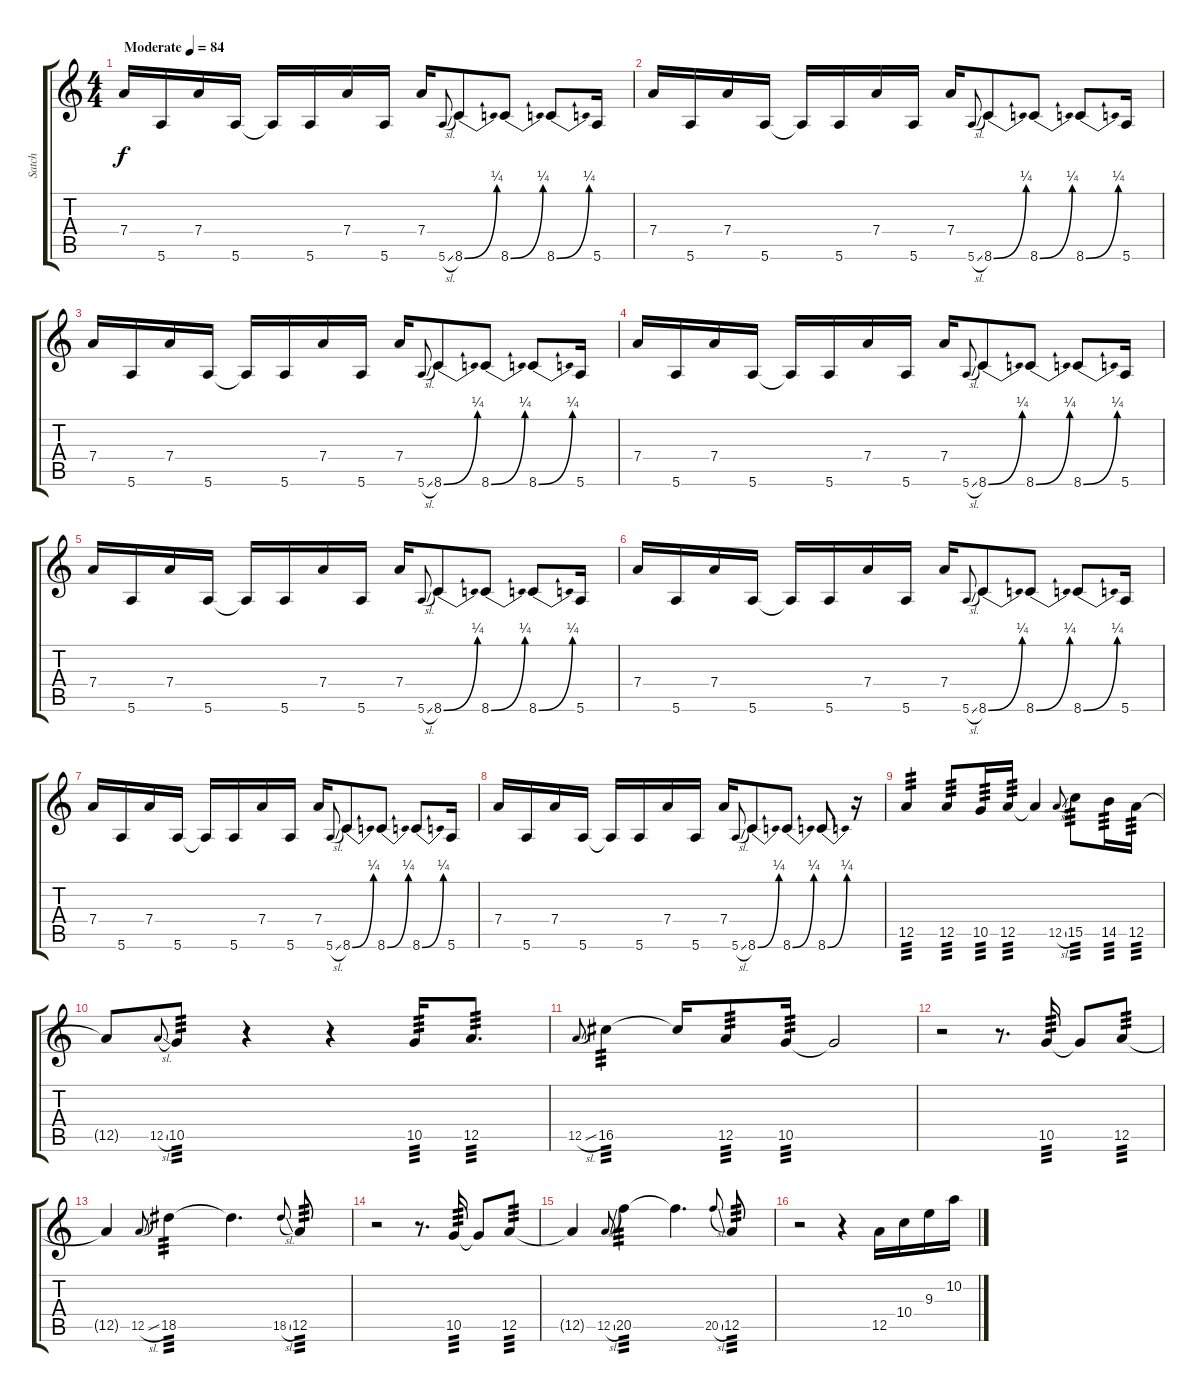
\track ("Satch" "Satch") {instrument overdrivenguitar}
\staff {score tabs}
\tuning (E4 B3 G3 D3 A2 E2) {hide}
\ts (4 4)
\tempo (84 "Moderate")
\clef g2
\ks c
7.4.16{dy f instrument overdrivenguitar} 5.6.16 7.4.16 5.6.16 5.6{t}.16 5.6.16 7.4.16 5.6.16 7.4.16 5.6{sl}.8{gr onbeat} 8.6{be (bend 0 0 60 1)}.8 8.6{be (bend 0 0 60 1)}.8 8.6{be (bend 0 0 60 1)}.8 5.6.16 |
7.4.16 5.6.16 7.4.16 5.6.16 5.6{t}.16 5.6.16 7.4.16 5.6.16 7.4.16 5.6{sl}.8{gr onbeat} 8.6{be (bend 0 0 60 1)}.8 8.6{be (bend 0 0 60 1)}.8 8.6{be (bend 0 0 60 1)}.8 5.6.16 |
7.4.16 5.6.16 7.4.16 5.6.16 5.6{t}.16 5.6.16 7.4.16 5.6.16 7.4.16 5.6{sl}.8{gr onbeat} 8.6{be (bend 0 0 60 1)}.8 8.6{be (bend 0 0 60 1)}.8 8.6{be (bend 0 0 60 1)}.8 5.6.16 |
7.4.16 5.6.16 7.4.16 5.6.16 5.6{t}.16 5.6.16 7.4.16 5.6.16 7.4.16 5.6{sl}.8{gr onbeat} 8.6{be (bend 0 0 60 1)}.8 8.6{be (bend 0 0 60 1)}.8 8.6{be (bend 0 0 60 1)}.8 5.6.16 |
7.4.16 5.6.16 7.4.16 5.6.16 5.6{t}.16 5.6.16 7.4.16 5.6.16 7.4.16 5.6{sl}.8{gr onbeat} 8.6{be (bend 0 0 60 1)}.8 8.6{be (bend 0 0 60 1)}.8 8.6{be (bend 0 0 60 1)}.8 5.6.16 |
7.4.16 5.6.16 7.4.16 5.6.16 5.6{t}.16 5.6.16 7.4.16 5.6.16 7.4.16 5.6{sl}.8{gr onbeat} 8.6{be (bend 0 0 60 1)}.8 8.6{be (bend 0 0 60 1)}.8 8.6{be (bend 0 0 60 1)}.8 5.6.16 |
7.4.16 5.6.16 7.4.16 5.6.16 5.6{t}.16 5.6.16 7.4.16 5.6.16 7.4.16 5.6{sl}.8{gr onbeat} 8.6{be (bend 0 0 60 1)}.8 8.6{be (bend 0 0 60 1)}.8 8.6{be (bend 0 0 60 1)}.8 5.6.16 |
7.4.16 5.6.16 7.4.16 5.6.16 5.6{t}.16 5.6.16 7.4.16 5.6.16 7.4.16 5.6{sl}.8{gr onbeat} 8.6{be (bend 0 0 60 1)}.8 8.6{be (bend 0 0 60 1)}.8 8.6{be (bend 0 0 60 1)}.8 r.16 |
12.5.4{tp 3} 12.5.8{tp 3} 10.5.16{tp 3} 12.5.16{tp 3} 12.5{t}.4 12.5{sl}.8{gr onbeat} 15.5.8{tp 3} 14.5.16{tp 3} 12.5.16{tp 3} |
12.5{t}.8 12.5{sl}.8{gr onbeat} 10.5.8{tp 3} r.4 r.4 10.5.16{tp 3} 12.5.8{d tp 3} |
12.5{sl}.8{gr onbeat} 16.5.4{tp 3} 16.5{t}.16 12.5.8{tp 3} 10.5.16{tp 3} 10.5{t}.2 |
r.2 r.8{d} 10.5.16{tp 3} 10.5{t}.8 12.5.8{tp 3} |
12.5{t}.4 12.5{sl}.8{gr onbeat} 18.5.4{tp 3} 18.5{t}.4{d} 18.5{sl}.8{gr onbeat} 12.5.8{tp 3} |
r.2 r.8{d} 10.5.16{tp 3} 10.5{t}.8 12.5.8{tp 3} |
12.5{t}.4 12.5{sl}.8{gr onbeat} 20.5.4{tp 3} 20.5{t}.4{d} 20.5{sl}.8{gr onbeat} 12.5.8{tp 3} |
r.2 r.4 12.5.16 10.4.16 9.3.16 10.2.16
